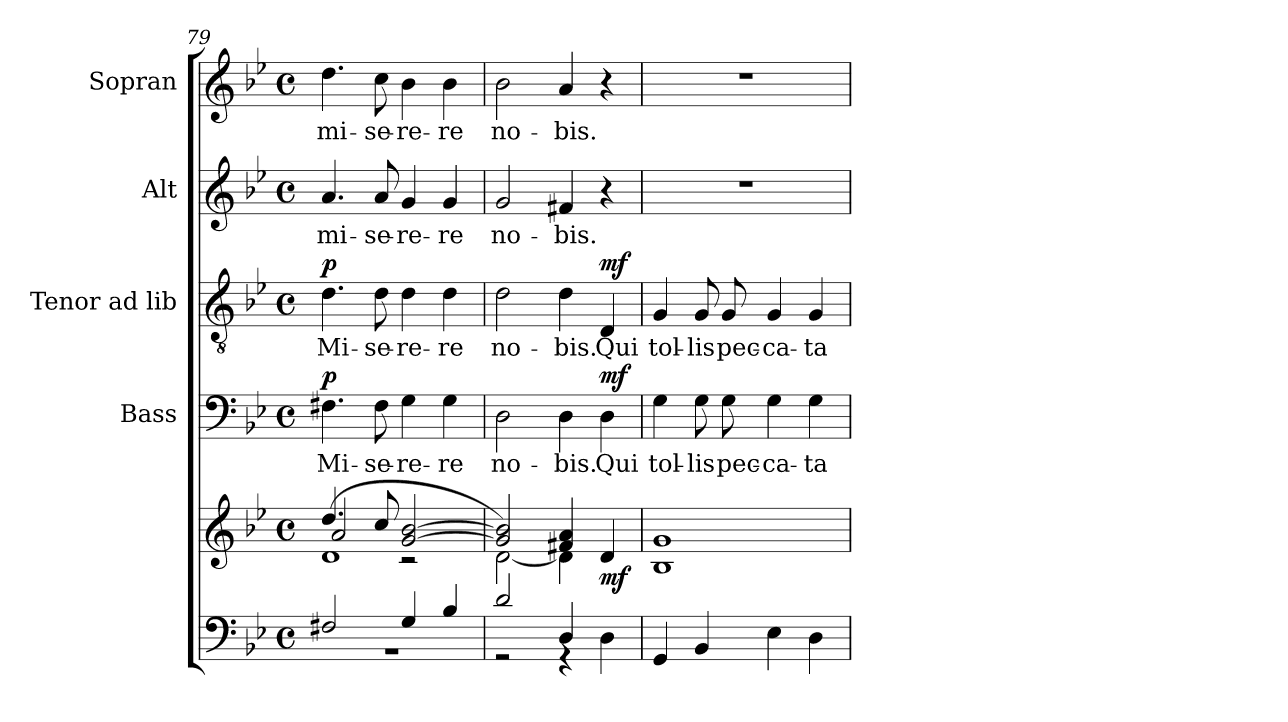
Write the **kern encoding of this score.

**kern	**kern	**dynam	**kern	**text	**dynam	**kern	**text	**dynam	**kern	**text	**kern	**text
*part5	*part5	*part5	*part4	*part4	*part4	*part3	*part3	*part3	*part2	*part2	*part1	*part1
*staff6	*staff5	*staff5/6	*staff4	*staff4	*staff4	*staff3	*staff3	*staff3	*staff2	*staff2	*staff1	*staff1
*	*	*	*I"Bass	*	*	*I"Tenor ad lib	*	*	*I"Alt	*	*I"Sopran	*
*	*	*	*I'B	*	*	*I'T	*	*	*I'A	*	*I'S	*
*clefF4	*clefG2	*	*clefF4	*	*	*clefGv2	*	*	*clefG2	*	*clefG2	*
*k[b-e-]	*k[b-e-]	*	*k[b-e-]	*	*	*k[b-e-]	*	*	*k[b-e-]	*	*k[b-e-]	*
*B-:	*B-:	*	*B-:	*	*	*B-:	*	*	*B-:	*	*B-:	*
*M4/4	*M4/4	*	*M4/4	*	*	*M4/4	*	*	*M4/4	*	*M4/4	*
*met(c)	*met(c)	*	*met(c)	*	*	*met(c)	*	*	*met(c)	*	*met(c)	*
=79	=79	=79	=79	=79	=79	=79	=79	=79	=79	=79	=79	=79
*^	*^	*	*	*	*	*	*	*	*	*	*	*
*	*	*	*^	*	*	*	*	*	*	*	*	*	*	*
!	!	!	!	!	!	!	!LO:LY:b	!LO:DY:a	!	!LO:LY:b	!LO:DY:a	!	!LO:LY:b	!	!LO:LY:b
2F#X/	1rBB	4.dd/	2a/	(<1d	.	4.F#X\	Mi-	p	4.d\	Mi-	p	4.a/	mi-	4.dd\	mi-
!	!	!	!	!	!	!	!LO:LY:b	!	!	!LO:LY:b	!	!	!LO:LY:b	!	!LO:LY:b
.	.	8cc/	.	.	.	8F#\	-se-	.	8d\	-se-	.	8a/	-se-	8cc\	-se-
!	!	!	!	!	!	!	!LO:LY:b	!	!	!LO:LY:b	!	!	!LO:LY:b	!	!LO:LY:b
4G/	.	[>2g/ [>2b-/	2rc	.	.	4G\	-re-	.	4d\	-re-	.	4g/	-re-	4b-\	-re-
!	!	!	!	!	!	!	!LO:LY:b	!	!	!LO:LY:b	!	!	!LO:LY:b	!	!LO:LY:b
4B-/	.	.	.	.	.	4G\	-re	.	4d\	-re	.	4g/	-re	4b-\	-re
*	*	*	*v	*v	*	*	*	*	*	*	*	*	*	*	*
=80	=80	=80	=80	=80	=80	=80	=80	=80	=80	=80	=80	=80	=80	=80
!	!	!	!	!	!	!LO:LY:b	!	!	!LO:LY:b	!	!	!LO:LY:b	!	!LO:LY:b
2d/	2rGG	2g/] 2b-/]	[<2d\)	.	2D\	no-	.	2d\	no-	.	2g/	no-	2b-\	no-
!	!	!	!	!	!	!LO:LY:b	!	!	!LO:LY:b	!	!	!LO:LY:b	!	!LO:LY:b
4D/	4rFF	4f#X/ 4a/	4d\]	.	4D\	-bis.	.	4d\	-bis.	.	4f#X/	-bis.	4a/	-bis.
!	!	!	!	!LO:DY:b	!	!LO:LY:b	!LO:DY:a	!	!LO:LY:b	!LO:DY:a	!	!	!	!
4D\	4ryy	4d/	4ryy	mf	4D\	Qui	mf	4D/	Qui	mf	4r	.	4r	.
=81	=81	=81	=81	=81	=81	=81	=81	=81	=81	=81	=81	=81	=81	=81
!	!	!	!	!	!	!LO:LY:b	!	!	!LO:LY:b	!	!	!	!	!
*v	*v	*	*	*	*	*	*	*	*	*	*	*	*	*
4GG/	1g	1B-	.	4G\	tol-	.	4G/	tol-	.	1r	.	1r	.
!	!	!	!	!	!LO:LY:b	!	!	!LO:LY:b	!	!	!	!	!
4BB-/	.	.	.	8G\	-lis	.	8G/	-lis	.	.	.	.	.
!	!	!	!	!	!LO:LY:b	!	!	!LO:LY:b	!	!	!	!	!
.	.	.	.	8G\	pec-	.	8G/	pec-	.	.	.	.	.
!	!	!	!	!	!LO:LY:b	!	!	!LO:LY:b	!	!	!	!	!
4E-\	.	.	.	4G\	-ca-	.	4G/	-ca-	.	.	.	.	.
!	!	!	!	!	!LO:LY:b	!	!	!LO:LY:b	!	!	!	!	!
4D\	.	.	.	4G\	-ta	.	4G/	-ta	.	.	.	.	.
*	*v	*v	*	*	*	*	*	*	*	*	*	*	*
=	=	=	=	=	=	=	=	=	=	=	=	=
*-	*-	*-	*-	*-	*-	*-	*-	*-	*-	*-	*-	*-
